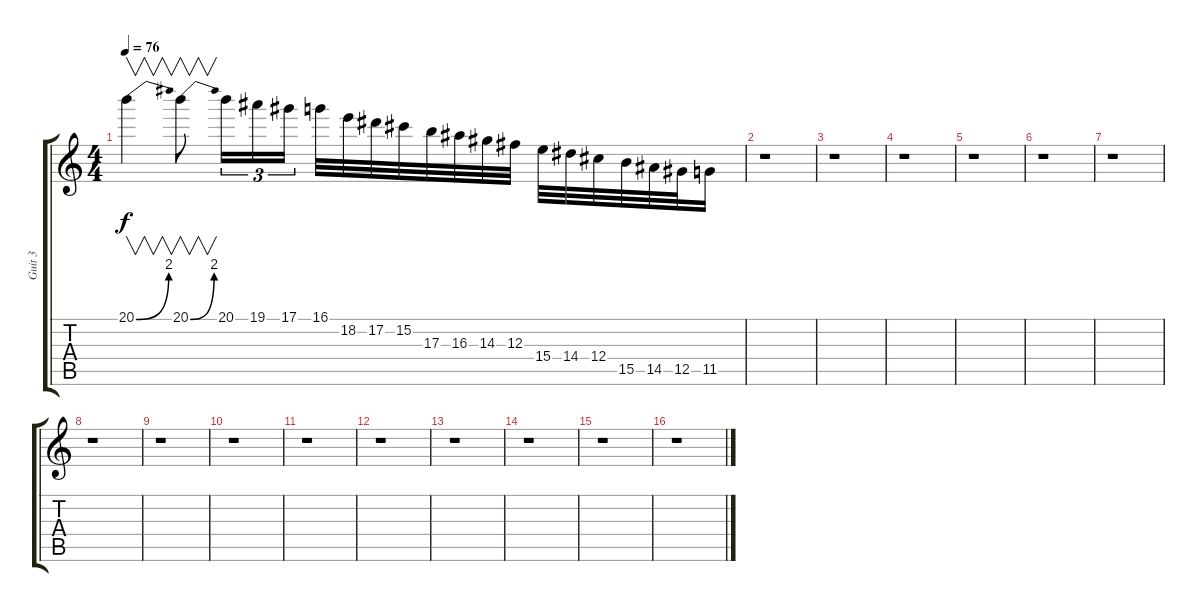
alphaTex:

\track ("Guit 3" "Guit 3") {instrument distortionguitar}
\staff {score tabs}
\tuning (Eb4 Bb3 Gb3 Db3 Ab2 Eb2) {hide}
\ts (4 4)
\tempo 76
\clef g2
\ks c
20.1{be (bend 0 0 60 8)}.4{v dy f} 20.1{be (bend 0 0 60 8)}.8{v} 20.1.16{tu (3 2)} 19.1.16{tu (3 2)} 17.1.16{tu (3 2)} 16.1.32 18.2.32 17.2.32 15.2.32 17.3.32 16.3.32 14.3.32 12.3.32 15.4.32 14.4.32 12.4.32 15.5.32 14.5.32 12.5.32 11.5.16 |
r.1 |
r.1 |
r.1 |
r.1 |
r.1 |
r.1 |
r.1 |
r.1 |
r.1 |
r.1 |
r.1 |
r.1 |
r.1 |
r.1 |
r.1
